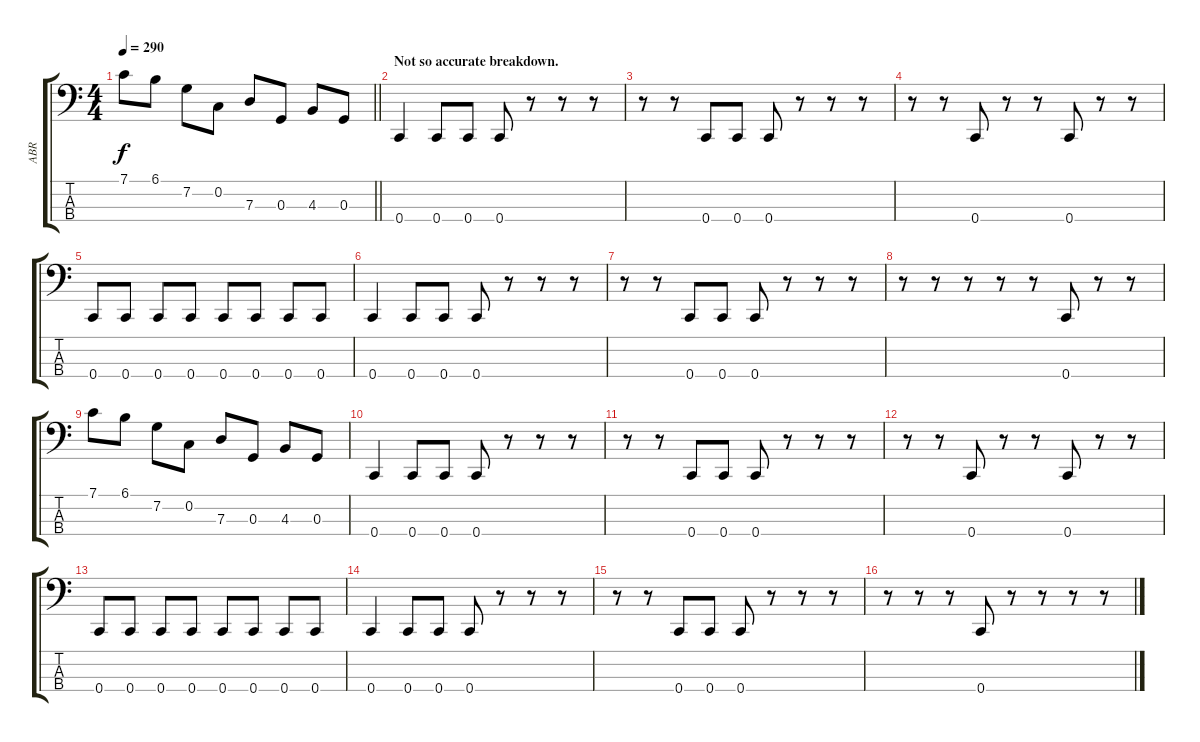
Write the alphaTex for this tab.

\track ("ABR" "ABR") {instrument electricbasspick}
\staff {score tabs}
\tuning (F2 C2 G1 C1) {hide}
\ts (4 4)
\tempo 290
\clef f4
\barLineRight lightlight
\ks c
7.1.8{dy f} 6.1.8 7.2.8 0.2.8 7.3.8 0.3.8 4.3.8 0.3.8 |
\section ("" "Not so accurate breakdown.")
0.4.4{volume 16} 0.4.8 0.4.8 0.4.8 r.8 r.8 r.8 |
r.8 r.8 0.4.8 0.4.8 0.4.8 r.8 r.8 r.8 |
r.8 r.8 0.4.8 r.8 r.8 0.4.8 r.8 r.8 |
0.4.8 0.4.8 0.4.8 0.4.8 0.4.8 0.4.8 0.4.8 0.4.8 |
0.4.4 0.4.8 0.4.8 0.4.8 r.8 r.8 r.8 |
r.8 r.8 0.4.8 0.4.8 0.4.8 r.8 r.8 r.8 |
r.8 r.8 r.8 r.8 r.8 0.4.8 r.8 r.8 |
7.1.8{volume 12} 6.1.8 7.2.8 0.2.8 7.3.8 0.3.8 4.3.8 0.3.8 |
0.4.4{volume 16} 0.4.8 0.4.8 0.4.8 r.8 r.8 r.8 |
r.8 r.8 0.4.8 0.4.8 0.4.8 r.8 r.8 r.8 |
r.8 r.8 0.4.8 r.8 r.8 0.4.8 r.8 r.8 |
0.4.8 0.4.8 0.4.8 0.4.8 0.4.8 0.4.8 0.4.8 0.4.8 |
0.4.4 0.4.8 0.4.8 0.4.8 r.8 r.8 r.8 |
r.8 r.8 0.4.8 0.4.8 0.4.8 r.8 r.8 r.8 |
r.8 r.8 r.8 0.4.8 r.8 r.8 r.8 r.8
